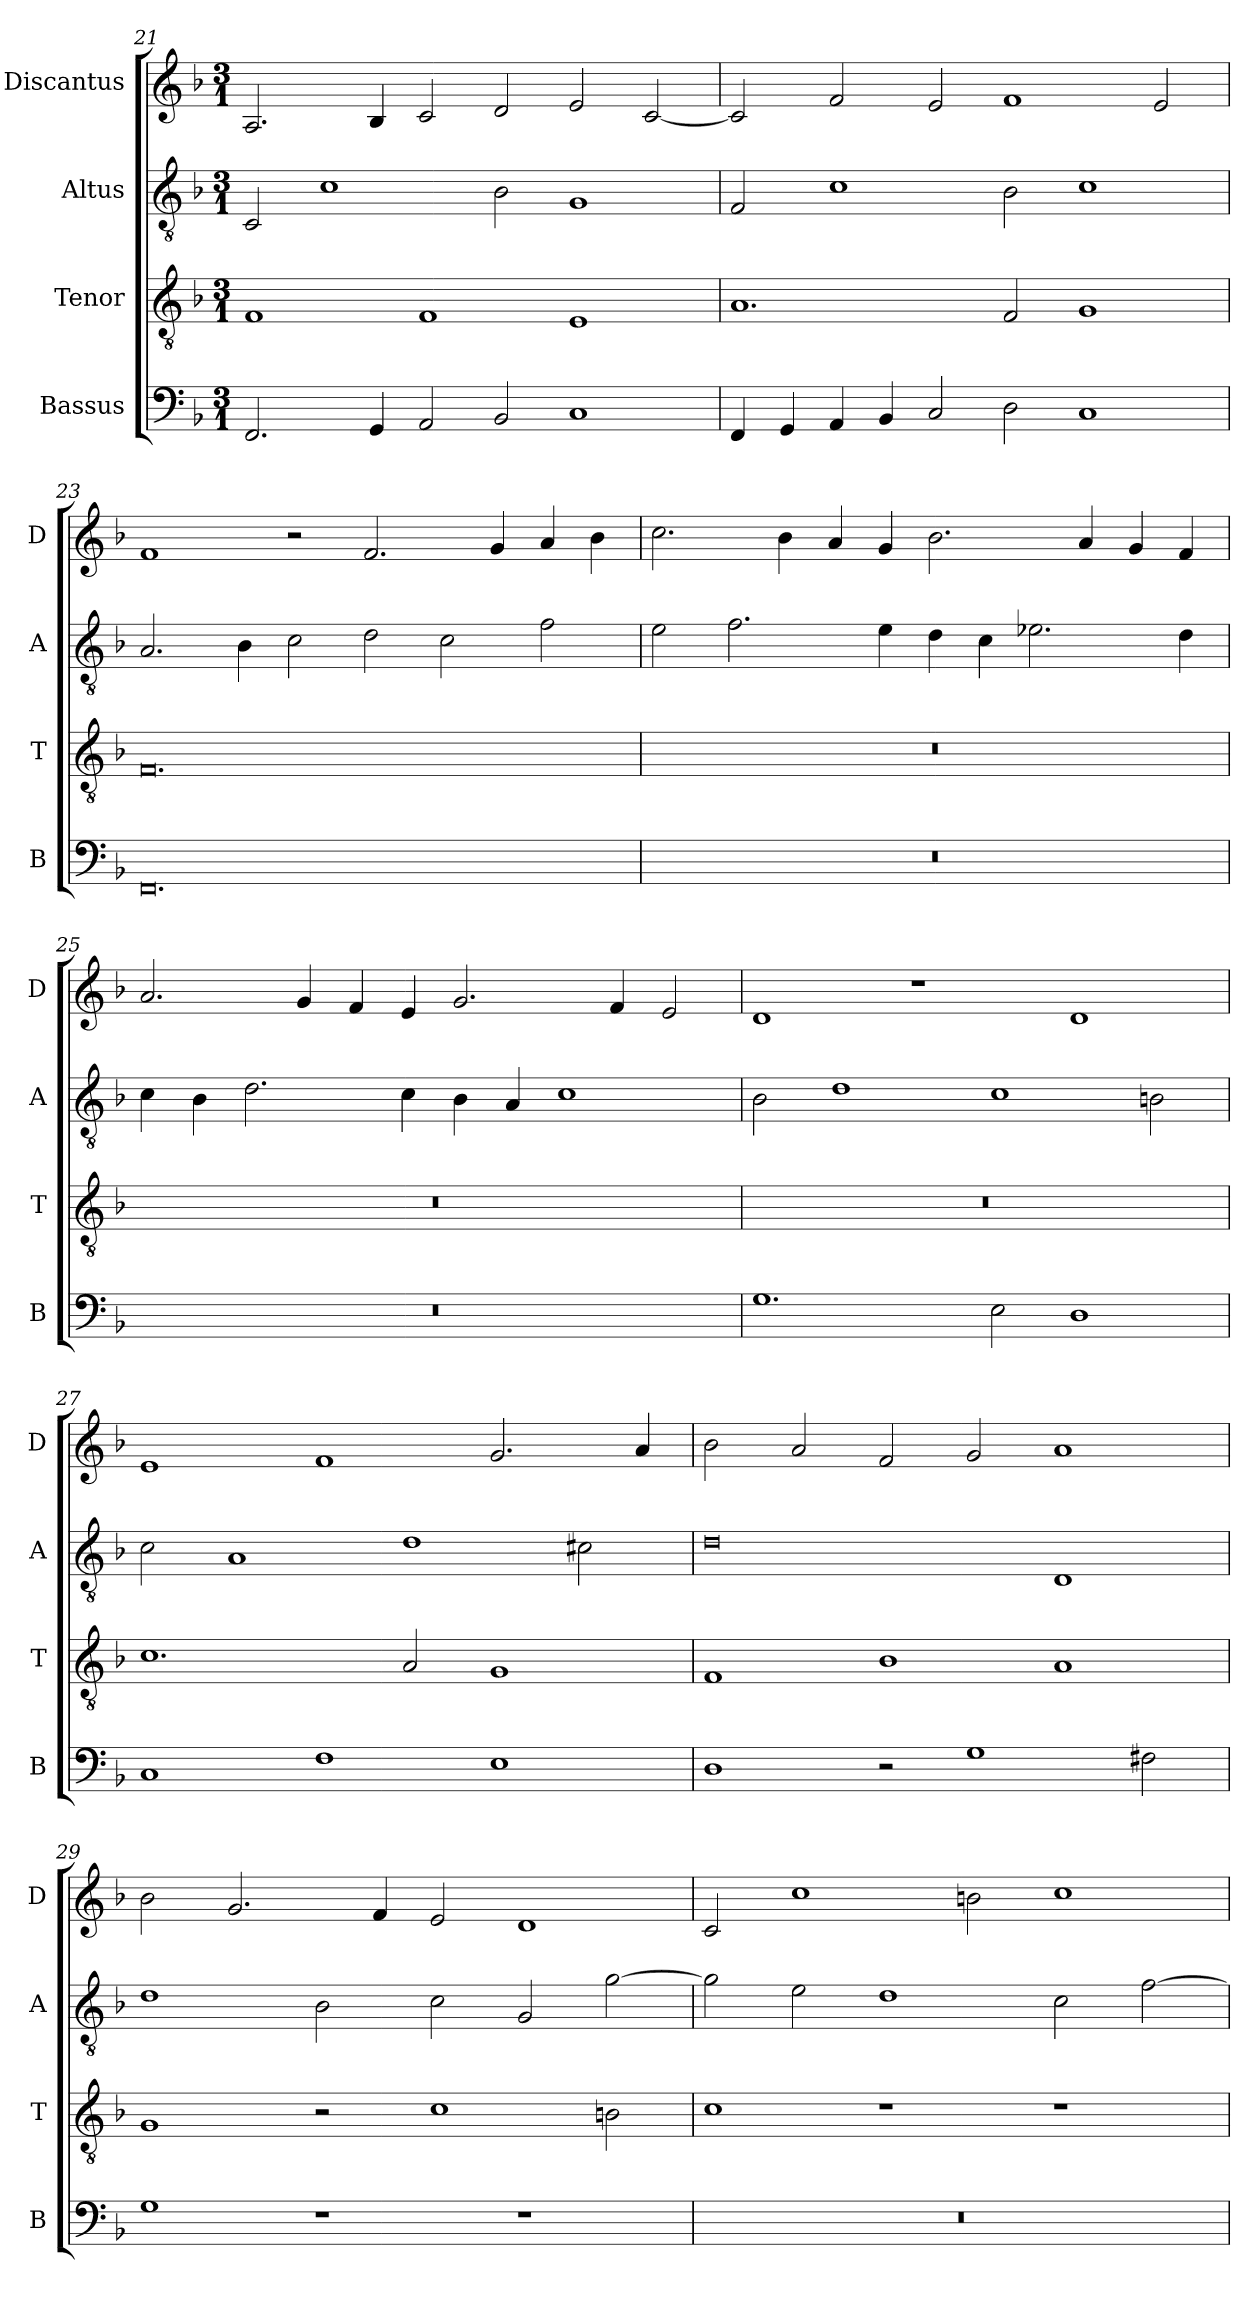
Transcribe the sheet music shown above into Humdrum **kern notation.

**kern	**kern	**kern	**kern
*part4	*part3	*part2	*part1
*staff4	*staff3	*staff2	*staff1
*I"Bassus	*I"Tenor	*I"Altus	*I"Discantus
*I'B	*I'T	*I'A	*I'D
*clefF4	*clefGv2	*clefGv2	*clefG2
*k[b-]	*k[b-]	*k[b-]	*k[b-]
*M3/1	*M3/1	*M3/1	*M3/1
=21	=21	=21	=21
2.FF/	1F	2C/	2.A/
.	.	1c	.
4GG/	.	.	4B-/
2AA/	1F	.	2c/
2BB-/	.	2B-\	2d/
1C	1E	1G	2e/
.	.	.	[2c/
=22	=22	=22	=22
4FF/	1.A	2F/	2c/]
4GG/	.	.	.
4AA/	.	1c	2f/
4BB-/	.	.	.
2C/	.	.	2e/
2D\	2F/	2B-\	1f
1C	1G	1c	.
.	.	.	2e/
=23	=23	=23	=23
0.FF	0.F	2.A/	1f
.	.	4B-\	.
.	.	2c\	2r
.	.	2d\	2.f/
.	.	2c\	.
.	.	.	4g/
.	.	2f\	4a/
.	.	.	4b-\
=24	=24	=24	=24
0.r	0.r	2e\	2.cc\
.	.	2.f\	.
.	.	.	4b-\
.	.	.	4a/
.	.	4e\	4g/
.	.	4d\	2.b-\
.	.	4c\	.
.	.	2.e-X\	.
.	.	.	4a/
.	.	.	4g/
.	.	4d\	4f/
=25	=25	=25	=25
0.r	0.r	4c\	2.a/
.	.	4B-\	.
.	.	2.d\	.
.	.	.	4g/
.	.	.	4f/
.	.	4c\	4e/
.	.	4B-\	2.g/
.	.	4A/	.
.	.	1c	.
.	.	.	4f/
.	.	.	2e/
=26	=26	=26	=26
1.G	0.r	2B-\	1d
.	.	1d	.
.	.	.	1r
2E\	.	1c	.
1D	.	.	1d
.	.	2Bn\	.
=27	=27	=27	=27
1C	1.c	2c\	1e
.	.	1A	.
1F	.	.	1f
.	2A/	1d	.
1E	1G	.	2.g/
.	.	2c#X\	.
.	.	.	4a/
=28	=28	=28	=28
1D	1F	0d	2b-\
.	.	.	2a/
2r	1B-	.	2f/
1G	.	.	2g/
.	1A	1D	1a
2F#X\	.	.	.
=29	=29	=29	=29
1G	1G	1d	2b-\
.	.	.	2.g/
1r	2r	2B-\	.
.	.	.	4f/
.	1c	2c\	2e/
1r	.	2G/	1d
.	2Bn\	[2g\	.
=30	=30	=30	=30
0.r	1c	2g\]	2c/
.	.	2e\	1cc
.	1r	1d	.
.	.	.	2bn\
.	1r	2c\	1cc
.	.	[2f\	.
=	=	=	=
*-	*-	*-	*-
